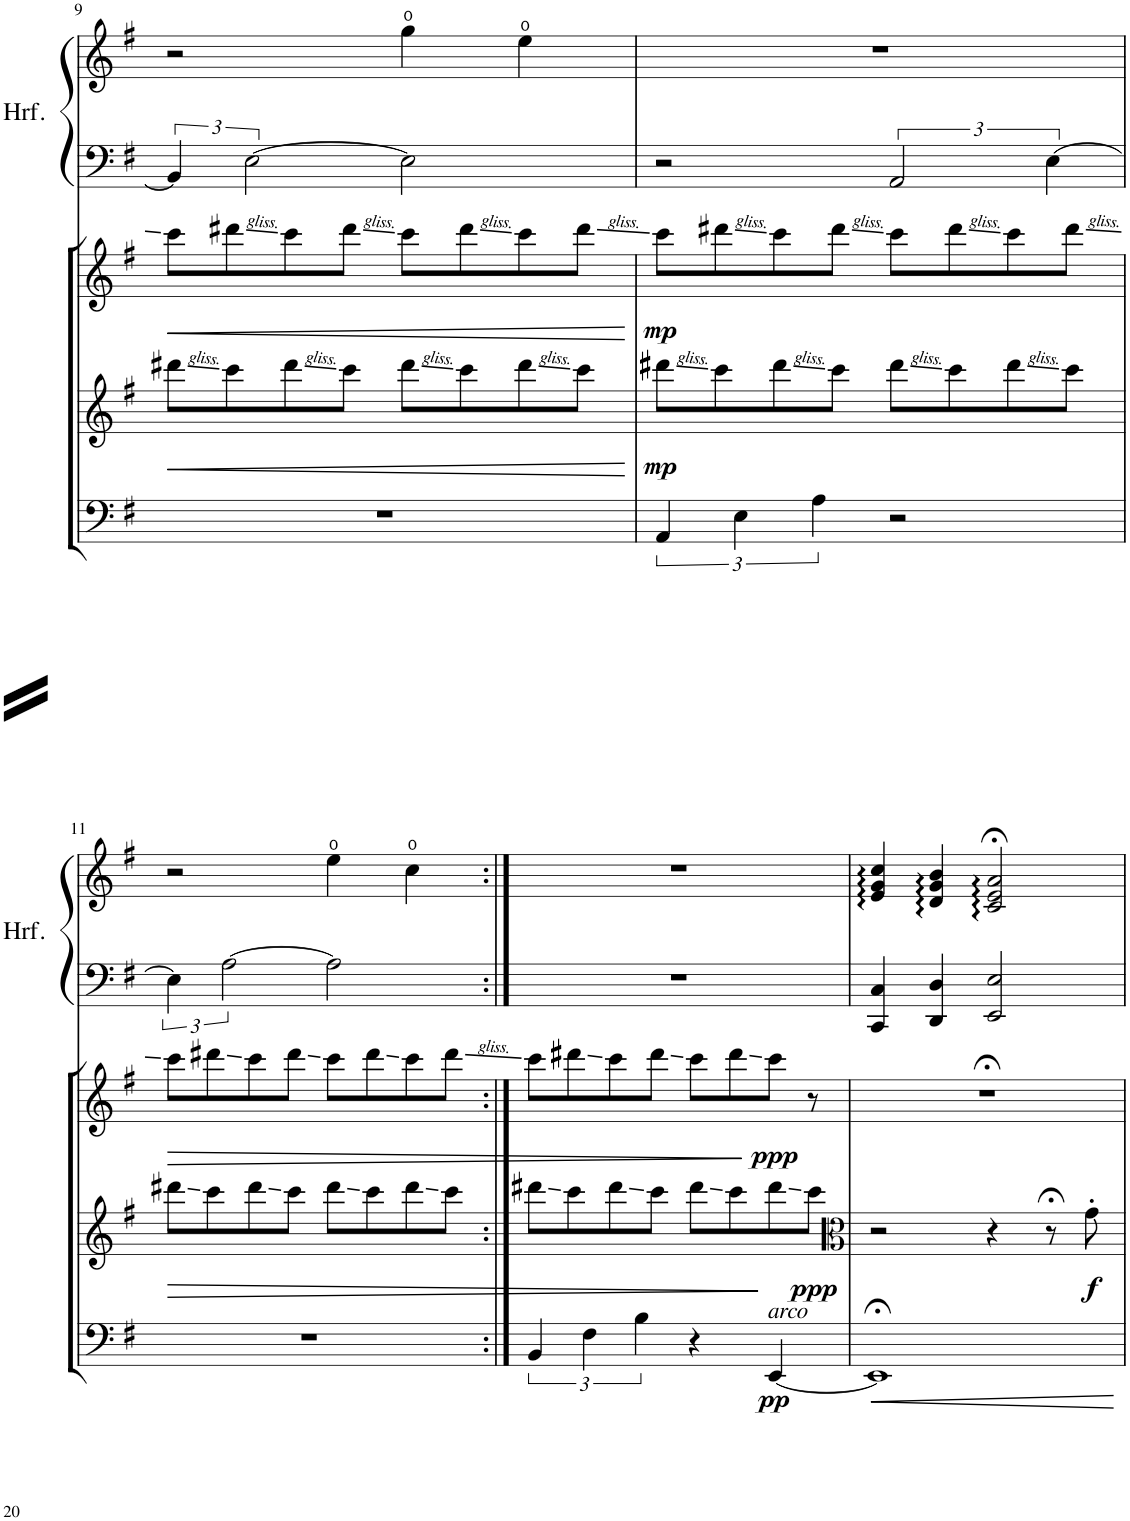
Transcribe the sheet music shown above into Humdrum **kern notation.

**kern	**dynam	**kern	**dynam	**kern	**dynam	**kern	**kern
*part4	*part4	*part3	*part3	*part2	*part2	*part1	*part1
*staff5	*staff5	*staff4	*staff4	*staff3	*staff3	*staff2	*staff1
*I"Violoncello	*	*I"Viola	*	*I"Housle	*	*I"Harfa	*
*I'Vc	*	*I'Vla	*	*	*	*	*
!!LO:PB:g=z
*clefF4	*	*clefG2	*	*clefG2	*	*clefF4	*clefG2
*k[f#]	*	*k[f#]	*	*k[f#]	*	*k[f#]	*k[f#]
*M4/4	*	*M4/4	*	*M4/4	*	*M4/4	*M4/4
=9	=9	=9	=9	=9	=9	=9	=9
!	!	!	!LO:HP:b	!	!LO:HP:b	!	!
1r	.	8ddd#X\L	<	8ccc\L	<	6BB/]	2r
.	.	8ccc\	.	8ddd#X\	.	.	.
.	.	.	.	.	.	[3E\	.
.	.	8ddd#\	.	8ccc\	.	.	.
.	.	8ccc\J	.	8ddd#\J	.	.	.
.	.	8ddd#\L	.	8ccc\L	.	2E\]	4gg\
.	.	8ccc\	.	8ddd#\	.	.	.
.	.	8ddd#\	.	8ccc\	.	.	4ee\
.	.	8ccc\J	.	8ddd#\J	.	.	.
.	.	.	[	.	[	.	.
=10	=10	=10	=10	=10	=10	=10	=10
!	!	!	!LO:DY:b	!	!LO:DY:b	!	!
6AA/	.	8ddd#X\L	mp	8ccc\L	mp	2r	1r
.	.	8ccc\	.	8ddd#X\	.	.	.
6E\	.	.	.	.	.	.	.
.	.	8ddd#\	.	8ccc\	.	.	.
6A\	.	.	.	.	.	.	.
.	.	8ccc\J	.	8ddd#\J	.	.	.
2r	.	8ddd#\L	.	8ccc\L	.	3AA/	.
.	.	8ccc\	.	8ddd#\	.	.	.
.	.	8ddd#\	.	8ccc\	.	.	.
.	.	.	.	.	.	[6E\	.
.	.	8ccc\J	.	8ddd#\J	.	.	.
!!LO:LB:g=z
=11	=11	=11	=11	=11	=11	=11	=11
!	!	!	!LO:HP:b	!	!LO:HP:b	!	!
1r	.	8ddd#X\L	>	8ccc\L	>	6E\]	2r
.	.	8ccc\	.	8ddd#X\	.	.	.
.	.	.	.	.	.	[3A\	.
.	.	8ddd#\	.	8ccc\	.	.	.
.	.	8ccc\J	.	8ddd#\J	.	.	.
.	.	8ddd#\L	.	8ccc\L	.	2A\]	4ee\
.	.	8ccc\	.	8ddd#\	.	.	.
.	.	8ddd#\	.	8ccc\	.	.	4cc\
.	.	8ccc\J	.	8ddd#\J	.	.	.
=12:|!	=12:|!	=12:|!	=12:|!	=12:|!	=12:|!	=12:|!	=12:|!
6BB/	.	8ddd#X\L	.	8ccc\L	.	1r	1r
.	.	8ccc\	.	8ddd#X\	.	.	.
6F#\	.	.	.	.	.	.	.
.	.	8ddd#\	.	8ccc\	.	.	.
6B\	.	.	.	.	.	.	.
.	.	8ccc\J	.	8ddd#\J	.	.	.
4r	.	8ddd#\L	.	8ccc\L	.	.	.
.	.	8ccc\	.	8ddd#\	.	.	.
!LO:TX:a:i:t=arco	!	!	!	!	!	!	!
!	!LO:DY:b	!	!	!	!LO:DY:n=1:b	!	!
[4EE/	pp	8ddd#\	]	8ccc\J	] ppp	.	.
!	!	!	!LO:DY:b	!	!	!	!
.	.	8ccc\J	ppp	8r	.	.	.
=13	=13	=13	=13	=13	=13	=13	=13
*	*	*clefC3	*	*	*	*	*
!	!LO:HP:b	!	!	!	!	!	!
1EE;<]	<	2r	.	1r;<	.	4CC/ 4C/	4e/ 4g/ 4cc/
.	.	.	.	.	.	4DD/ 4D/	4d/ 4g/ 4b/
.	.	4r	.	.	.	2EE/ 2E/	2c/;< 2e/;< 2a/;<
.	.	8r;<	.	.	.	.	.
!	!	!	!LO:DY:b	!	!	!	!
.	.	8g'\	f	.	.	.	.
.	[	.	.	.	.	.	.
=	=	=	=	=	=	=	=
*-	*-	*-	*-	*-	*-	*-	*-
